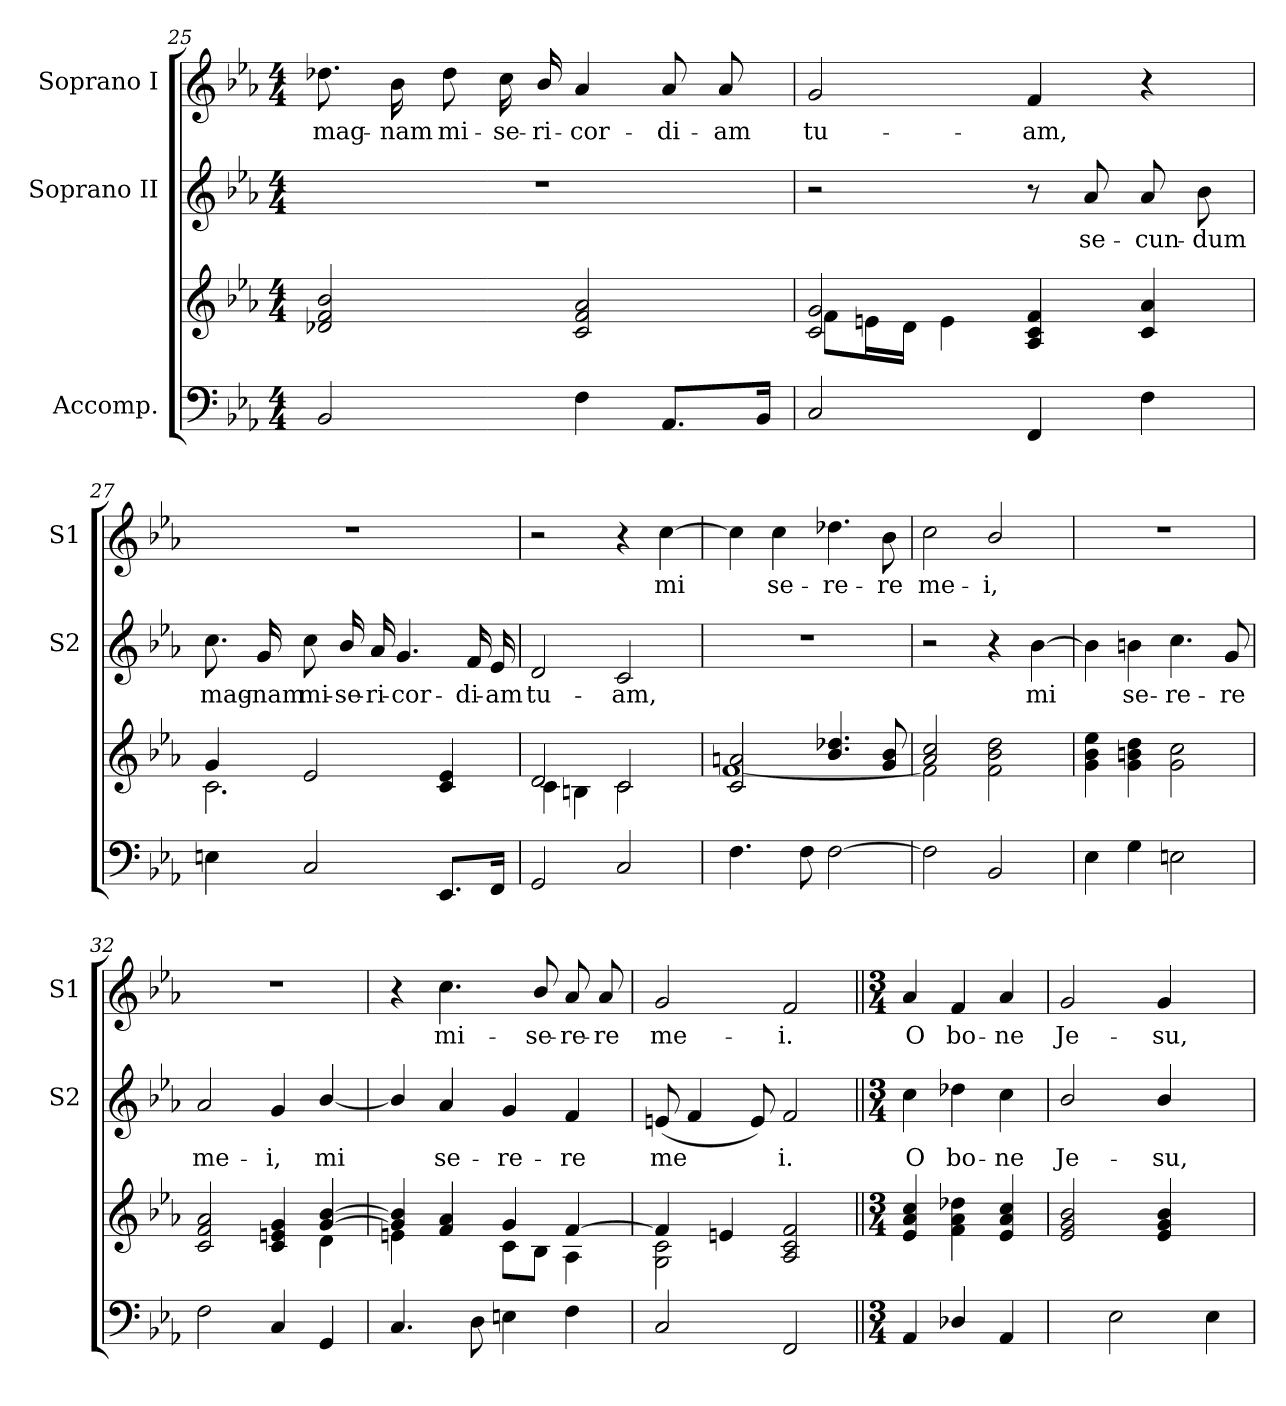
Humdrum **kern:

**kern	**kern	**kern	**text	**kern	**text
*part3	*part3	*part2	*part2	*part1	*part1
*staff4	*staff3	*staff2	*staff2	*staff1	*staff1
*I"Accomp.	*	*I"Soprano II	*	*I"Soprano I	*
*	*	*I'S2	*	*I'S1	*
*clefF4	*clefG2	*clefG2	*	*clefG2	*
*k[b-e-a-]	*k[b-e-a-]	*k[b-e-a-]	*	*k[b-e-a-]	*
*E-:	*E-:	*E-:	*	*E-:	*
*M4/4	*M4/4	*M4/4	*	*M4/4	*
=25	=25	=25	=25	=25	=25
*	*^	*	*	*	*
!	!	!	!	!	!	!LO:LY:b
2BB-/	2d-X/ 2f/ 2b-/	1ryy	1r	.	8.dd-X\	mag-
!	!	!	!	!	!	!LO:LY:b
.	.	.	.	.	16b-\	-nam
!	!	!	!	!	!	!LO:LY:b
.	.	.	.	.	8dd-\	mi-
!	!	!	!	!	!	!LO:LY:b
.	.	.	.	.	16cc\	-se-
!	!	!	!	!	!	!LO:LY:b
.	.	.	.	.	16b-/	-ri-
!	!	!	!	!	!	!LO:LY:b
4F\	2c/ 2f/ 2a-i/	.	.	.	4a-/	-cor-
!	!	!	!	!	!	!LO:LY:b
8.AA-/L	.	.	.	.	8a-/	-di-
!	!	!	!	!	!	!LO:LY:b
.	.	.	.	.	8a-/	-am
16BB-/Jk	.	.	.	.	.	.
=26	=26	=26	=26	=26	=26	=26
!	!	!	!	!	!	!LO:LY:b
2C/	2c/ 2g/	8f\L	2r	.	2g/	tu-
.	.	16en\L	.	.	.	.
.	.	16d\JJ	.	.	.	.
.	.	4e\	.	.	.	.
!	!	!	!	!	!	!LO:LY:b
4FF/	4A-/ 4c/ 4f/	2ryy	8r	.	4f/	-am,
!	!	!	!	!LO:LY:b	!	!
.	.	.	8a-/	se-	.	.
!	!	!	!	!LO:LY:b	!	!
4F\	4c/ 4a-/	.	8a-/	-cun-	4r	.
!	!	!	!	!LO:LY:b	!	!
.	.	.	8b-\	-dum	.	.
=27	=27	=27	=27	=27	=27	=27
!	!	!	!	!LO:LY:b	!	!
4En\	4g/	2.c\	8.cc\	mag-	1r	.
!	!	!	!	!LO:LY:b	!	!
.	.	.	16g/	-nam	.	.
!	!	!	!	!LO:LY:b	!	!
2C/	2e-/	.	8cc\	mi-	.	.
!	!	!	!	!LO:LY:b	!	!
.	.	.	16b-/	-se-	.	.
!	!	!	!	!LO:LY:b	!	!
.	.	.	16a-/	-ri-	.	.
!	!	!	!	!LO:LY:b	!	!
.	.	.	4.g/	-cor-	.	.
8.EE-/L	4c/ 4e-i/	4ryy	.	.	.	.
!	!	!	!	!LO:LY:b	!	!
.	.	.	16f/	-di-	.	.
!	!	!	!	!LO:LY:b	!	!
16FF/Jk	.	.	16e-/	-am	.	.
!!LO:PB:g=z
=28	=28	=28	=28	=28	=28	=28
!	!	!	!	!LO:LY:b	!	!
2GG/	2d/	4c\	2d/	tu-	2r	.
.	.	4Bn\	.	.	.	.
!	!	!	!	!LO:LY:b	!	!
2C/	2c/	2c\	2c/	-am,	4r	.
!	!	!	!	!	!	!LO:LY:b
.	.	.	.	.	[4cc\	mi­
=29	=29	=29	=29	=29	=29	=29
4.F\	2c/ 2an/	[<1f	1r	.	4cc\]	.
!	!	!	!	!	!	!LO:LY:b
.	.	.	.	.	4cc\	se-
8F\	.	.	.	.	.	.
!	!	!	!	!	!	!LO:LY:b
[2F\	4.b-/ 4.dd-X/	.	.	.	4.dd-X\	-re-
!	!	!	!	!	!	!LO:LY:b
.	8g/ 8b-/	.	.	.	8b-\	-re
=30	=30	=30	=30	=30	=30	=30
!	!	!	!	!	!	!LO:LY:b
2F\]	2a-/ 2cc/	2f\]	2r	.	2cc\	me-
!	!	!	!	!	!	!LO:LY:b
2BB-/	2ryy	2f\ 2b-\ 2dd\	4r	.	2b-/	-i,
!	!	!	!	!LO:LY:b	!	!
.	.	.	[4b-\	mi­	.	.
=31	=31	=31	=31	=31	=31	=31
4E-\	1ryy	4g\ 4b-\ 4ee-\	4b-\]	.	1r	.
!	!	!	!	!LO:LY:b	!	!
4G\	.	4g\ 4bn\ 4dd\	4bn\	se-	.	.
!	!	!	!	!LO:LY:b	!	!
2En\	.	2g\ 2cc\	4.cc\	-re-	.	.
!	!	!	!	!LO:LY:b	!	!
.	.	.	8g/	-re	.	.
=32	=32	=32	=32	=32	=32	=32
!	!	!	!	!LO:LY:b	!	!
2F\	2c/ 2f/ 2a-/	2.ryy	2a-/	me-	1r	.
!	!	!	!	!LO:LY:b	!	!
4C/	4c/ 4en/ 4g/	.	4g/	-i,	.	.
!	!	!	!	!LO:LY:b	!	!
4GG/	[>4g/ [>4b-/	4d\	[4b-/	mi­	.	.
!!LO:LB:g=z
=33	=33	=33	=33	=33	=33	=33
4.C/	4g/] 4b-/]	4en\	4b-/]	.	4r	.
!	!	!	!	!LO:LY:b	!	!LO:LY:b
.	4f/ 4a-/	4ryy	4a-/	se-	4.cc\	mi-
8D\	.	.	.	.	.	.
!	!	!	!	!LO:LY:b	!	!
4En\	4g/	8c\L	4g/	-re-	.	.
!	!	!	!	!	!	!LO:LY:b
.	.	8B-\J	.	.	8b-/	-se-
!	!	!	!	!LO:LY:b	!	!LO:LY:b
4F\	[>4f/	4A-\	4f/	-re	8a-/	-re-
!	!	!	!	!	!	!LO:LY:b
.	.	.	.	.	8a-/	-re
=34	=34	=34	=34	=34	=34	=34
!	!	!	!	!LO:LY:b	!	!LO:LY:b
2C/	4f/]	2G\ 2c\	(<8en/	me­	2g/	me-
.	.	.	4f/	.	.	.
.	4en/	.	.	.	.	.
.	.	.	8e/)	.	.	.
!	!	!	!	!LO:LY:b	!	!LO:LY:b
2FF/	2A-/ 2c/ 2f/	2ryy	2f/	i.	2f/	-i.
=35||	=35||	=35||	=35||	=35||	=35||	=35||
*M3/4	*M3/4	*	*M3/4	*	*M3/4	*
!	!	!	!	!LO:LY:b	!	!LO:LY:b
4AA-/	4e-/ 4a-/ 4cc/	4ryy	4cc\	O	4a-/	O
!	!	!	!	!LO:LY:b	!	!LO:LY:b
4D-X/	4ryy	4f\ 4a-\ 4dd-X\	4dd-X\	bo-	4f/	bo-
!	!	!	!	!LO:LY:b	!	!LO:LY:b
4AA-/	4e-/ 4a-/ 4cc/	4ryy	4cc\	-ne	4a-/	-ne
=36	=36	=36	=36	=36	=36	=36
!	!	!LO:N:vis=1	!	!LO:LY:b	!	!LO:LY:b
4ryy	2e-/ 2g/ 2b-/	2.ryy	2b-/	Je-	2g/	Je-
2E-\	.	.	.	.	.	.
!	!	!	!	!LO:LY:b	!	!LO:LY:b
.	4e-/ 4g/ 4b-/	.	4b-/	-su,	4g/	-su,
4E-\	4ryy	4ryy	4ryy	.	4ryy	.
*	*v	*v	*	*	*	*
=	=	=	=	=	=
*-	*-	*-	*-	*-	*-
